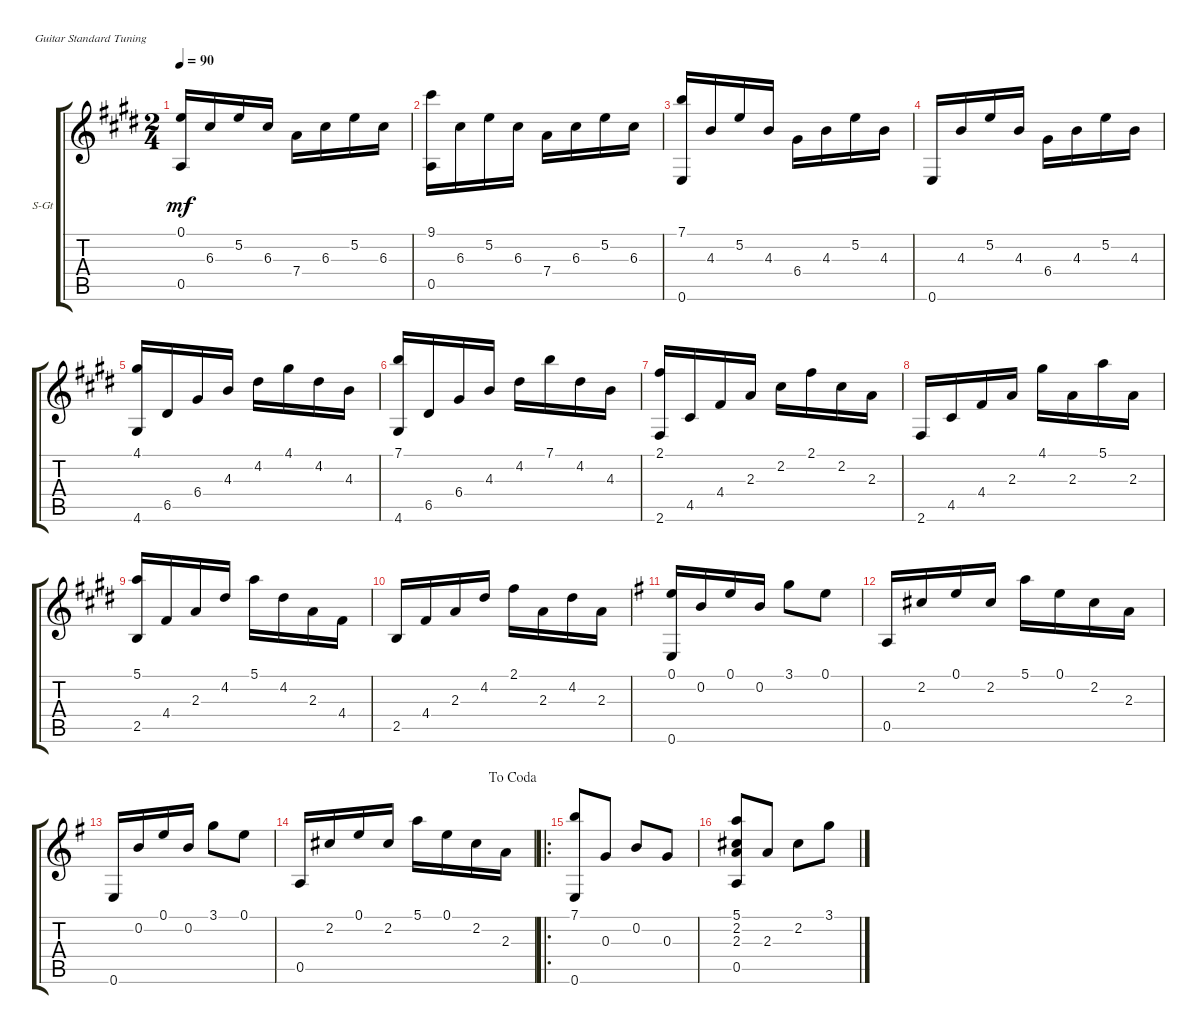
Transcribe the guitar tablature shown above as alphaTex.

\defaultSystemsLayout 4
\bracketExtendMode groupsimilarinstruments
\firstSystemTrackNameOrientation horizontal
\otherSystemsTrackNameOrientation horizontal
\track ("Steel Guitar" "S-Gt") {instrument acousticguitarsteel}
\staff {score tabs}
\tuning (E4 B3 G3 D3 A2 E2)
\ts (2 4)
\tempo 90
\clef g2
\ks e
(0.1 0.5).16{dy mf} 6.3.16 5.2.16 6.3.16 7.4.16 6.3.16 5.2.16 6.3.16 |
(0.5 9.1).16 6.3.16 5.2.16 6.3.16 7.4.16 6.3.16 5.2.16 6.3.16 |
(7.1 0.6).16 4.3.16 5.2.16 4.3.16 6.4.16 4.3.16 5.2.16 4.3.16 |
0.6.16 4.3.16 5.2.16 4.3.16 6.4.16 4.3.16 5.2.16 4.3.16 |
(4.1 4.6).16 6.5.16 6.4.16 4.3.16 4.2.16 4.1.16 4.2.16 4.3.16 |
(7.1 4.6).16 6.5.16 6.4.16 4.3.16 4.2.16 7.1.16 4.2.16 4.3.16 |
(2.1 2.6).16 4.5.16 4.4.16 2.3.16 2.2.16 2.1.16 2.2.16 2.3.16 |
2.6.16 4.5.16 4.4.16 2.3.16 4.1.16 2.3.16 5.1.16 2.3.16 |
(2.5 5.1).16 4.4.16 2.3.16 4.2.16 5.1.16 4.2.16 2.3.16 4.4.16 |
2.5.16 4.4.16 2.3.16 4.2.16 2.1.16 2.3.16 4.2.16 2.3.16 |
\ks eminor
(0.1 0.6).16 0.2.16 0.1.16 0.2.16 3.1.8 0.1.8 |
0.5.16 2.2.16 0.1.16 2.2.16 5.1.16 0.1.16 2.2.16 2.3.16 |
0.6.16 0.2.16 0.1.16 0.2.16 3.1.8 0.1.8 |
\jump dacoda
0.5.16 2.2.16 0.1.16 2.2.16 5.1.16 0.1.16 2.2.16 2.3.16 |
\ro
(7.1 0.6).8 0.3.8 0.2.8 0.3.8 |
(0.5 2.3 2.2 5.1).8 2.3.8 2.2.8 3.1.8
